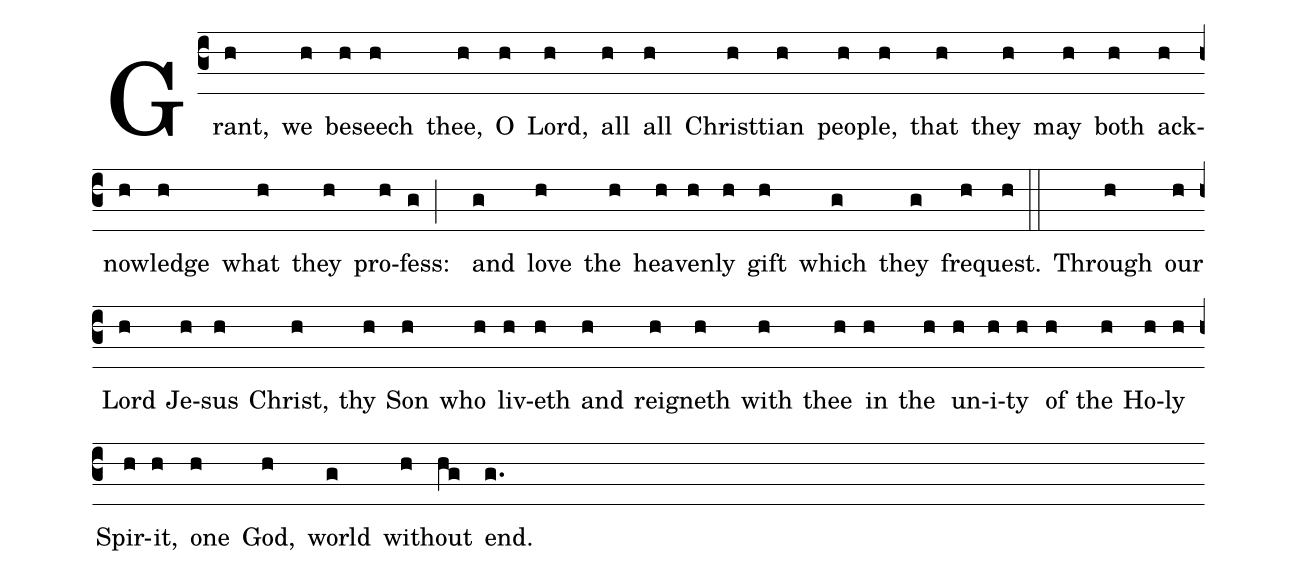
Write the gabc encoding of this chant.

%%
(c3) Grant,(h) we(h) be(h)seech(h) thee,(h) O(h) Lord,(h) all(h) all(h) Christ(h)tian(h) peo(h)ple,(h) that(h) they(h) may(h) both(h) ack(h)now(h)ledge(h) what(h) they(h) pro(h)fess:(g;) and(g) love(h) the(h) hea(h)ven(h)ly(h) gift(h) which(g) they(g) fre(h)quest.(h::) Through(h) our(h) Lord(h) Je(h)sus(h) Christ,(h) thy(h) Son(h) who(h) liv(h)eth(h) and(h) reign(h)eth(h) with(h) thee(h) in(h) the(h) un(h)i(h)ty(h) of(h) the(h) Ho(h)ly(h) Spir(h)it,(h) one(h) God,(h) world(g) with(h)out(hg) end.(g.)
